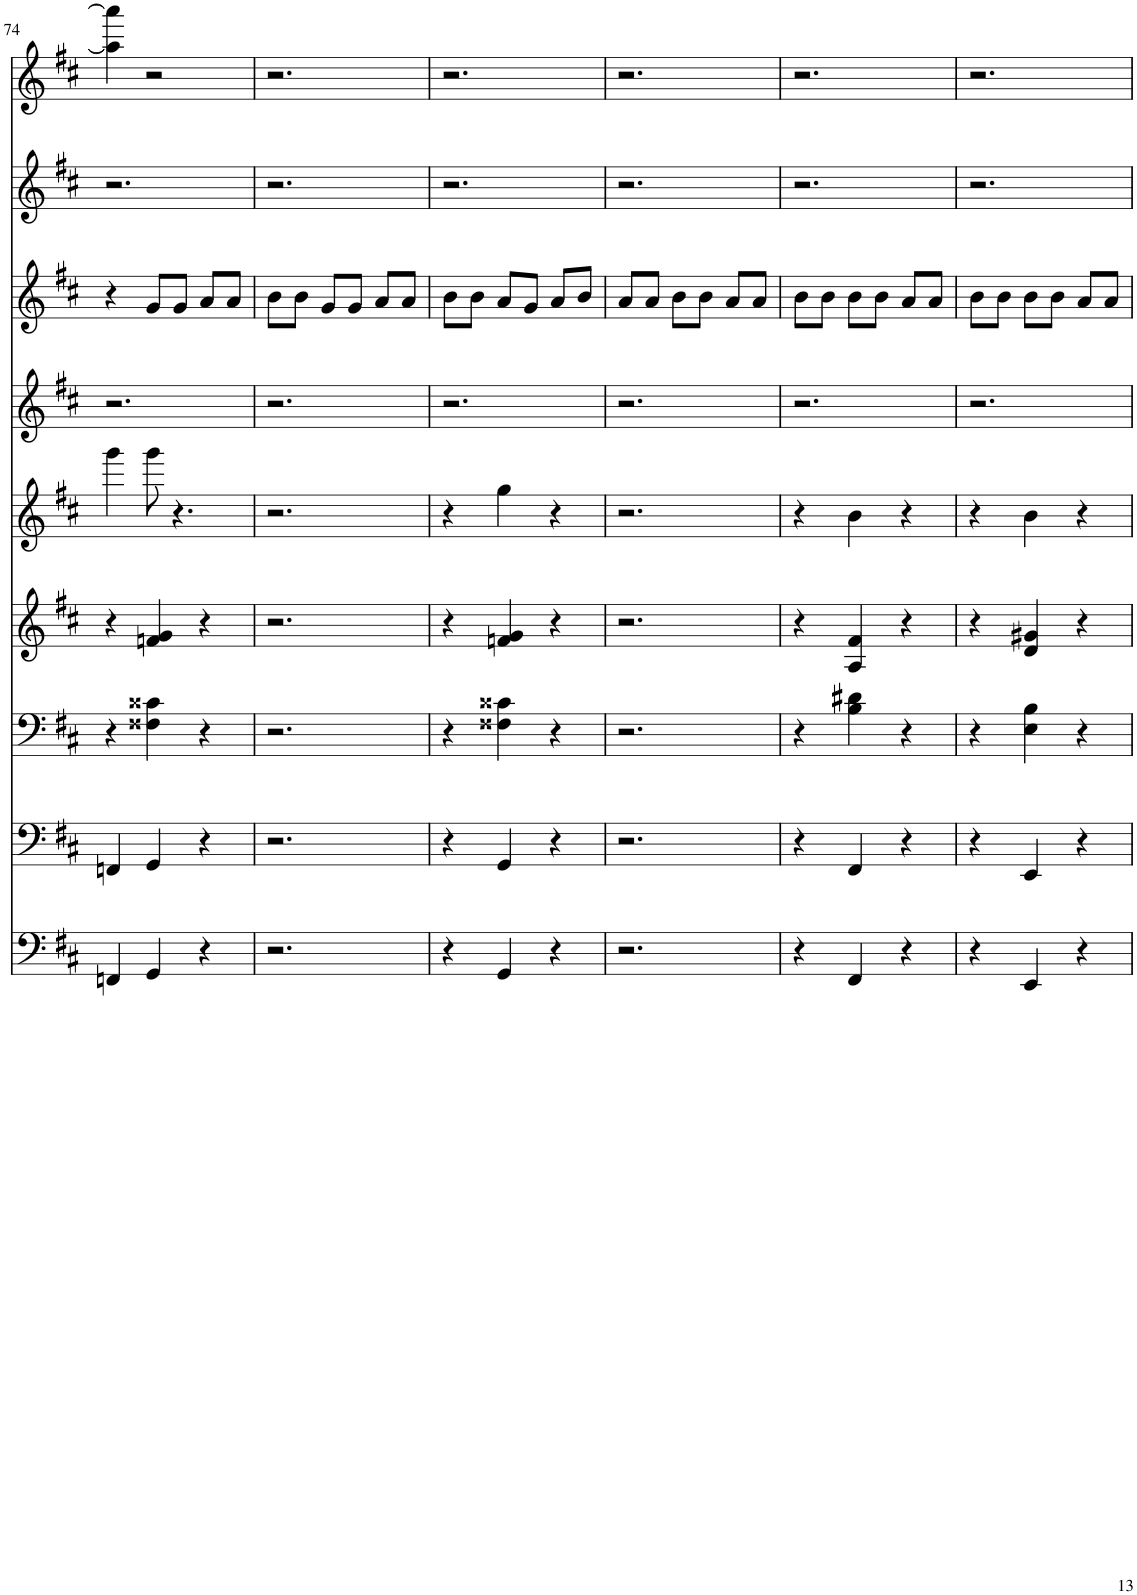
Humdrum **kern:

**kern	**kern	**kern	**kern	**kern	**kern	**kern	**kern	**kern
*part9	*part8	*part7	*part6	*part5	*part4	*part3	*part2	*part1
*staff9	*staff8	*staff7	*staff6	*staff5	*staff4	*staff3	*staff2	*staff1
*I"Double Bass	*I"Violoncello	*I"Viola	*I"Violine II	*I"Violin I	*I"Xylophone	*I"Trumpet	*I"French Horn	*I"Piccolo
*	*	*	*	*	*I'Xyl.	*I'Tpt	*I'Hn	*I'Picc
!!LO:PB:g=z
*clefF4	*clefF4	*clefF4	*clefG2	*clefG2	*clefG2	*clefG2	*clefG2	*clefG2
*	*	*	*	*	*	*Trd1c2	*Trd4c7	*Trd-7c-12
*k[f#c#]	*k[f#c#]	*k[f#c#]	*k[f#c#]	*k[f#c#]	*k[f#c#]	*k[f#c#]	*k[f#c#]	*k[f#c#]
*M3/4	*M3/4	*M3/4	*M3/4	*M3/4	*M3/4	*M3/4	*M3/4	*M3/4
=74	=74	=74	=74	=74	=74	=74	=74	=74
4FFn/	4FFn/	4r	4r	4ggg\	2.r	4r	2.r	4aa\] 4aaa\]
4GG/	4GG/	4F##X\ 4c##X\	4fn/ 4g/	8ggg\	.	8g/L	.	2r
.	.	.	.	4.r	.	8g/J	.	.
4r	4r	4r	4r	.	.	8a/L	.	.
.	.	.	.	.	.	8a/J	.	.
=75	=75	=75	=75	=75	=75	=75	=75	=75
2.r	2.r	2.r	2.r	2.r	2.r	8b\L	2.r	2.r
.	.	.	.	.	.	8b\J	.	.
.	.	.	.	.	.	8g/L	.	.
.	.	.	.	.	.	8g/J	.	.
.	.	.	.	.	.	8a/L	.	.
.	.	.	.	.	.	8a/J	.	.
=76	=76	=76	=76	=76	=76	=76	=76	=76
4r	4r	4r	4r	4r	2.r	8b\L	2.r	2.r
.	.	.	.	.	.	8b\J	.	.
4GG/	4GG/	4F##X\ 4c##X\	4fn/ 4g/	4gg\	.	8a/L	.	.
.	.	.	.	.	.	8g/J	.	.
4r	4r	4r	4r	4r	.	8a/L	.	.
.	.	.	.	.	.	8b/J	.	.
=77	=77	=77	=77	=77	=77	=77	=77	=77
2.r	2.r	2.r	2.r	2.r	2.r	8a/L	2.r	2.r
.	.	.	.	.	.	8a/J	.	.
.	.	.	.	.	.	8b\L	.	.
.	.	.	.	.	.	8b\J	.	.
.	.	.	.	.	.	8a/L	.	.
.	.	.	.	.	.	8a/J	.	.
=78	=78	=78	=78	=78	=78	=78	=78	=78
4r	4r	4r	4r	4r	2.r	8b\L	2.r	2.r
.	.	.	.	.	.	8b\J	.	.
4FF#/	4FF#/	4B\ 4d#X\	4A/ 4f#/	4b\	.	8b\L	.	.
.	.	.	.	.	.	8b\J	.	.
4r	4r	4r	4r	4r	.	8a/L	.	.
.	.	.	.	.	.	8a/J	.	.
=79	=79	=79	=79	=79	=79	=79	=79	=79
4r	4r	4r	4r	4r	2.r	8b\L	2.r	2.r
.	.	.	.	.	.	8b\J	.	.
4EE/	4EE/	4E\ 4B\	4d/ 4g#X/	4b\	.	8b\L	.	.
.	.	.	.	.	.	8b\J	.	.
4r	4r	4r	4r	4r	.	8a/L	.	.
.	.	.	.	.	.	8a/J	.	.
=	=	=	=	=	=	=	=	=
*-	*-	*-	*-	*-	*-	*-	*-	*-
